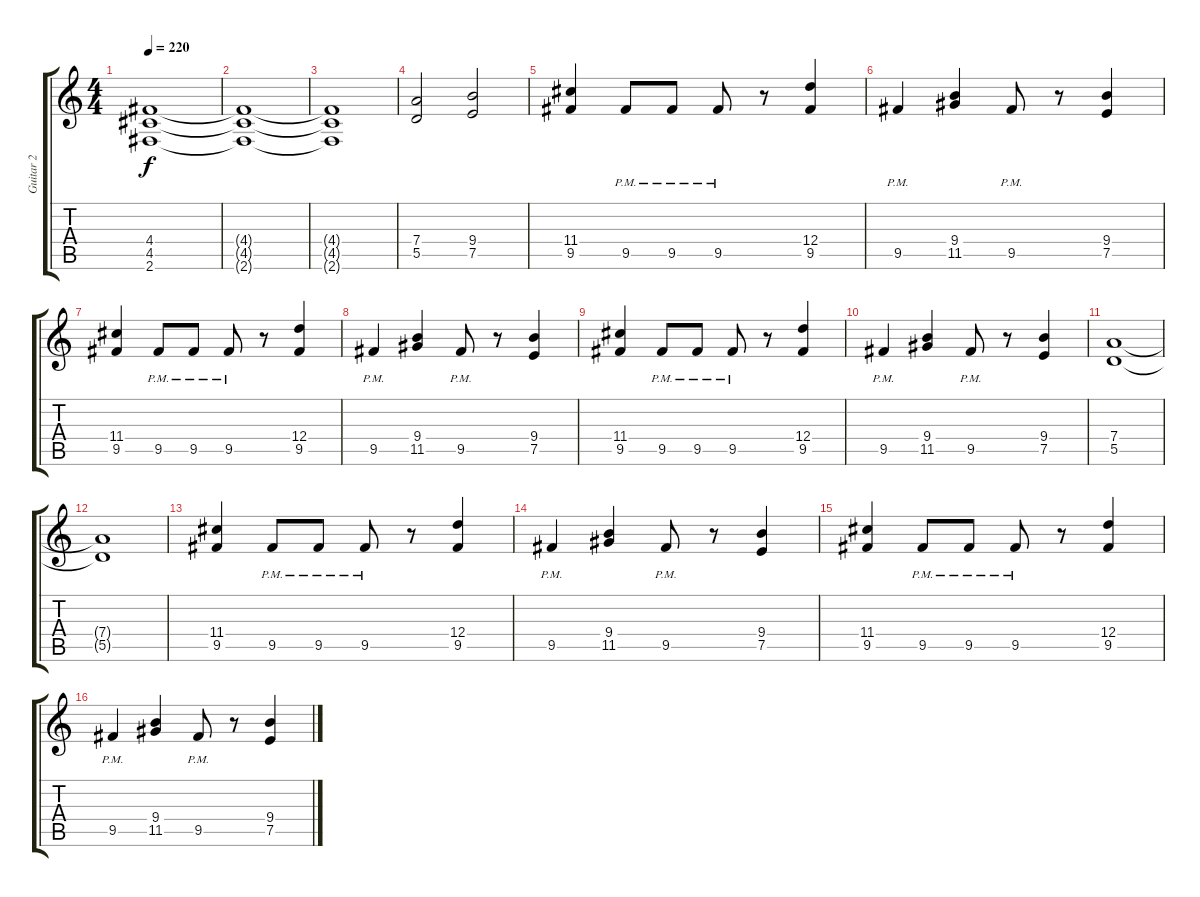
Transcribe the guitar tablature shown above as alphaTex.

\track ("Guitar 2" "Guitar 2") {instrument acousticguitarsteel}
\staff {score tabs}
\tuning (E4 B3 G3 D3 A2 E2) {hide}
\ts (4 4)
\tempo 220
\clef g2
\ks c
(4.4 4.5 2.6).1{dy f instrument overdrivenguitar} |
(4.4{t} 4.5{t} 2.6{t}).1 |
(4.4{t} 4.5{t} 2.6{t}).1 |
(7.4 5.5).2 (9.4 7.5).2 |
(11.4 9.5).4 9.5{pm}.8 9.5{pm}.8 9.5{pm}.8 r.8 (12.4 9.5).4 |
9.5{pm}.4 (9.4 11.5).4 9.5{pm}.8 r.8 (9.4 7.5).4 |
(11.4 9.5).4 9.5{pm}.8 9.5{pm}.8 9.5{pm}.8 r.8 (12.4 9.5).4 |
9.5{pm}.4 (9.4 11.5).4 9.5{pm}.8 r.8 (9.4 7.5).4 |
(11.4 9.5).4 9.5{pm}.8 9.5{pm}.8 9.5{pm}.8 r.8 (12.4 9.5).4 |
9.5{pm}.4 (9.4 11.5).4 9.5{pm}.8 r.8 (9.4 7.5).4 |
(7.4 5.5).1 |
(7.4{t} 5.5{t}).1 |
(11.4 9.5).4 9.5{pm}.8 9.5{pm}.8 9.5{pm}.8 r.8 (12.4 9.5).4 |
9.5{pm}.4 (9.4 11.5).4 9.5{pm}.8 r.8 (9.4 7.5).4 |
(11.4 9.5).4 9.5{pm}.8 9.5{pm}.8 9.5{pm}.8 r.8 (12.4 9.5).4 |
9.5{pm}.4 (9.4 11.5).4 9.5{pm}.8 r.8 (9.4 7.5).4
